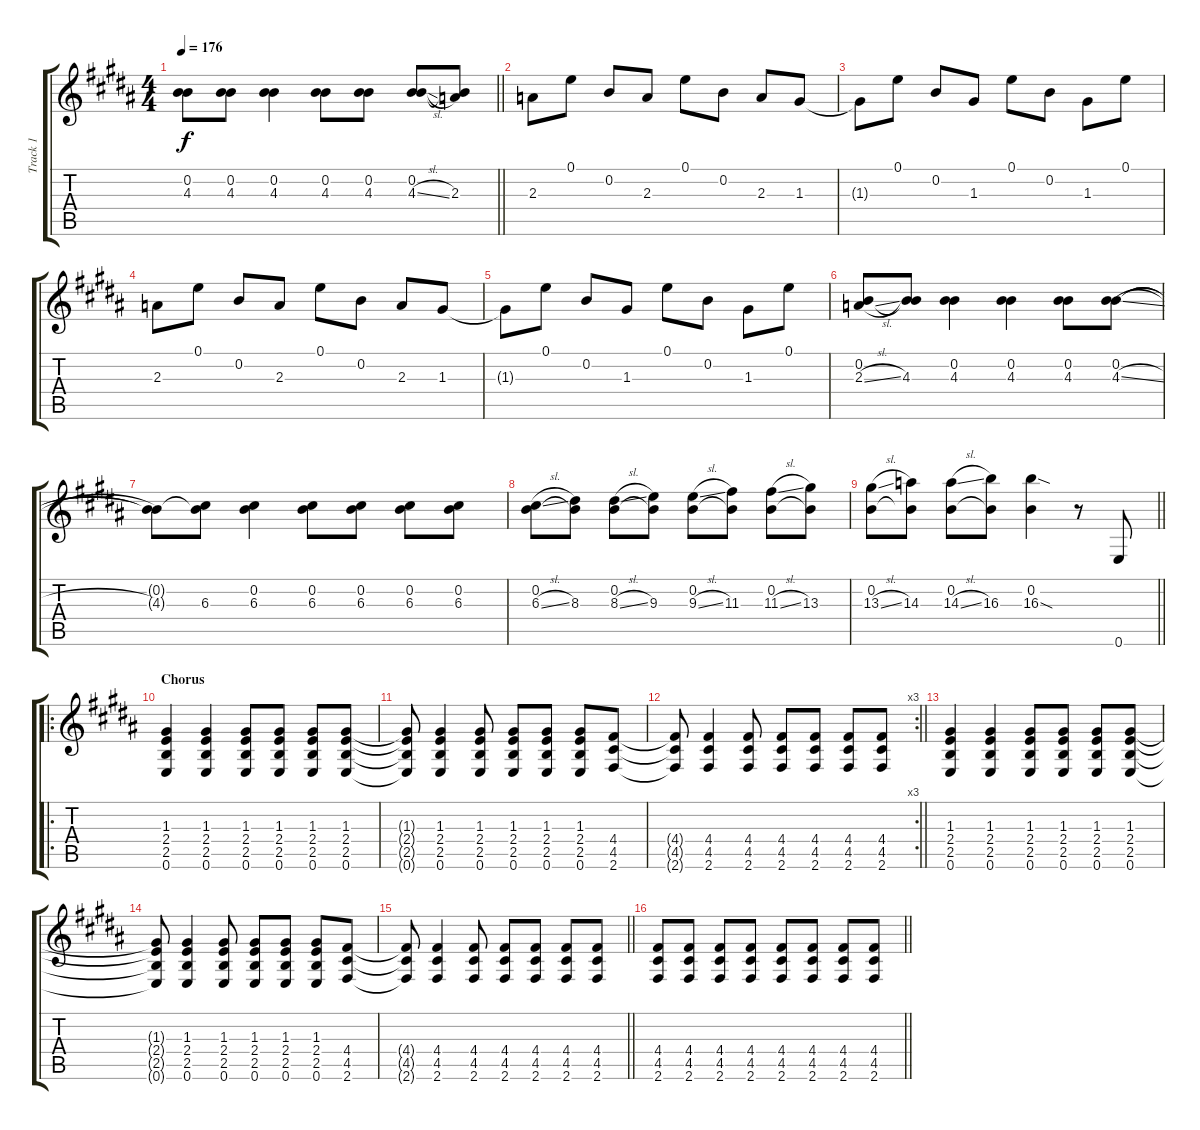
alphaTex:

\track ("Track 1" "Track 1") {instrument distortionguitar}
\staff {score tabs}
\tuning (E4 B3 G3 D3 A2 E2) {hide}
\ts (4 4)
\tempo 176
\clef g2
\barLineRight lightlight
\ks b
(0.2{t} 4.3{t}).8{dy f} (0.2 4.3).8 (0.2 4.3).4 (0.2 4.3).8 (0.2 4.3).8 (0.2 4.3{sl}).8 (0.2{t} 2.3).8 |
2.3.8 0.1.8 0.2.8 2.3.8 0.1.8 0.2.8 2.3.8 1.3.8 |
1.3{t}.8 0.1.8 0.2.8 1.3.8 0.1.8 0.2.8 1.3.8 0.1.8 |
2.3.8 0.1.8 0.2.8 2.3.8 0.1.8 0.2.8 2.3.8 1.3.8 |
1.3{t}.8 0.1.8 0.2.8 1.3.8 0.1.8 0.2.8 1.3.8 0.1.8 |
(0.2 2.3{sl}).8 (0.2{t} 4.3).8 (0.2 4.3).4 (0.2 4.3).4 (0.2 4.3).8 (0.2 4.3{sl}).8 |
(0.2{t} 4.3{t}).8 (0.2{t} 6.3).8 (0.2 6.3).4 (0.2 6.3).8 (0.2 6.3).8 (0.2 6.3).8 (0.2 6.3).8 |
(0.2 6.3{sl}).8 (0.2{t} 8.3).8 (0.2 8.3{sl}).8 (0.2{t} 9.3).8 (0.2 9.3{sl}).8 (0.2{t} 11.3).8 (0.2 11.3{sl}).8 (0.2{t} 13.3).8 |
\barLineRight lightlight
(0.2 13.3{sl}).8 (0.2{t} 14.3).8 (0.2 14.3{sl}).8 (0.2{t} 16.3).8 (0.2 16.3{sod}).4 r.8 0.6.8 |
\ro
\section ("" "Chorus")
(1.3 2.4 2.5 0.6).4 (1.3 2.4 2.5 0.6).4 (1.3 2.4 2.5 0.6).8 (1.3 2.4 2.5 0.6).8 (1.3 2.4 2.5 0.6).8 (1.3 2.4 2.5 0.6).8 |
(1.3{t} 2.4{t} 2.5{t} 0.6{t}).8 (1.3 2.4 2.5 0.6).4 (1.3 2.4 2.5 0.6).8 (1.3 2.4 2.5 0.6).8 (1.3 2.4 2.5 0.6).8 (1.3 2.4 2.5 0.6).8 (4.4 4.5 2.6).8 |
\rc 3
\barLineRight lightlight
(4.4{t} 4.5{t} 2.6{t}).8 (4.4 4.5 2.6).4 (4.4 4.5 2.6).8 (4.4 4.5 2.6).8 (4.4 4.5 2.6).8 (4.4 4.5 2.6).8 (4.4 4.5 2.6).8 |
(1.3 2.4 2.5 0.6).4 (1.3 2.4 2.5 0.6).4 (1.3 2.4 2.5 0.6).8 (1.3 2.4 2.5 0.6).8 (1.3 2.4 2.5 0.6).8 (1.3 2.4 2.5 0.6).8 |
(1.3{t} 2.4{t} 2.5{t} 0.6{t}).8 (1.3 2.4 2.5 0.6).4 (1.3 2.4 2.5 0.6).8 (1.3 2.4 2.5 0.6).8 (1.3 2.4 2.5 0.6).8 (1.3 2.4 2.5 0.6).8 (4.4 4.5 2.6).8 |
\barLineRight lightlight
(4.4{t} 4.5{t} 2.6{t}).8 (4.4 4.5 2.6).4 (4.4 4.5 2.6).8 (4.4 4.5 2.6).8 (4.4 4.5 2.6).8 (4.4 4.5 2.6).8 (4.4 4.5 2.6).8 |
\barLineRight lightlight
(4.4 4.5 2.6).8 (4.4 4.5 2.6).8 (4.4 4.5 2.6).8 (4.4 4.5 2.6).8 (4.4 4.5 2.6).8 (4.4 4.5 2.6).8 (4.4 4.5 2.6).8 (4.4 4.5 2.6).8
